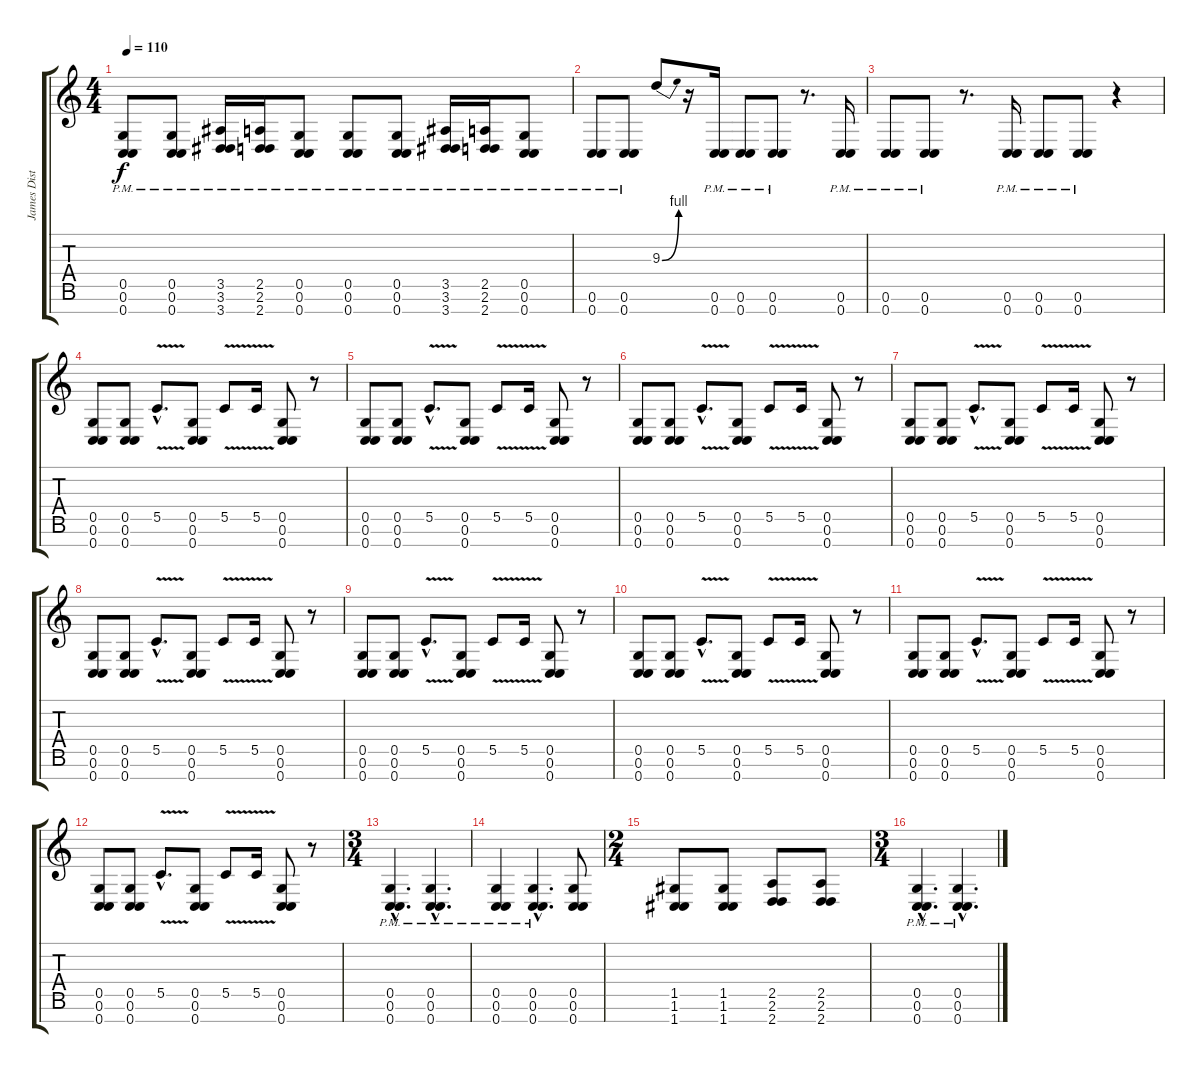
\track ("James Distortion" "James Dist") {instrument distortionguitar}
\staff {score tabs}
\tuning (D4 A3 F3 C3 G2 C2 C2) {hide}
\ts (4 4)
\tempo 110
\clef g2
\ks c
(0.5{pm} 0.6{pm} 0.7{pm}).8{dy f} (0.5{pm} 0.6{pm} 0.7{pm}).8 (3.5{pm} 3.6{pm} 3.7{pm}).16 (2.5{pm} 2.6{pm} 2.7{pm}).16 (0.5{pm} 0.6{pm} 0.7{pm}).8 (0.5{pm} 0.6{pm} 0.7{pm}).8 (0.5{pm} 0.6{pm} 0.7{pm}).8 (3.5{pm} 3.6{pm} 3.7{pm}).16 (2.5{pm} 2.6{pm} 2.7{pm}).16 (0.5{pm} 0.6{pm} 0.7{pm}).8 |
(0.6{pm} 0.7{pm}).8 (0.6{pm} 0.7{pm}).8 9.3{be (bend 0 0 60 4)}.8 r.16 (0.6{pm} 0.7{pm}).16 (0.6{pm} 0.7{pm}).8 (0.6{pm} 0.7{pm}).8 r.8{d} (0.6{pm} 0.7{pm}).16 |
(0.6{pm} 0.7{pm}).8 (0.6{pm} 0.7{pm}).8 r.8{d} (0.6{pm} 0.7{pm}).16 (0.6{pm} 0.7{pm}).8 (0.6{pm} 0.7{pm}).8 r.4 |
(0.5 0.6 0.7).8 (0.5 0.6 0.7).8 5.5{v hac}.8{d} (0.5 0.6 0.7).8 5.5{v}.8 5.5{v}.16 (0.5 0.6 0.7).8 r.8 |
(0.5 0.6 0.7).8 (0.5 0.6 0.7).8 5.5{v hac}.8{d} (0.5 0.6 0.7).8 5.5{v}.8 5.5{v}.16 (0.5 0.6 0.7).8 r.8 |
(0.5 0.6 0.7).8 (0.5 0.6 0.7).8 5.5{v hac}.8{d} (0.5 0.6 0.7).8 5.5{v}.8 5.5{v}.16 (0.5 0.6 0.7).8 r.8 |
(0.5 0.6 0.7).8 (0.5 0.6 0.7).8 5.5{v hac}.8{d} (0.5 0.6 0.7).8 5.5{v}.8 5.5{v}.16 (0.5 0.6 0.7).8 r.8 |
(0.5 0.6 0.7).8 (0.5 0.6 0.7).8 5.5{v hac}.8{d} (0.5 0.6 0.7).8 5.5{v}.8 5.5{v}.16 (0.5 0.6 0.7).8 r.8 |
(0.5 0.6 0.7).8 (0.5 0.6 0.7).8 5.5{v hac}.8{d} (0.5 0.6 0.7).8 5.5{v}.8 5.5{v}.16 (0.5 0.6 0.7).8 r.8 |
(0.5 0.6 0.7).8 (0.5 0.6 0.7).8 5.5{v hac}.8{d} (0.5 0.6 0.7).8 5.5{v}.8 5.5{v}.16 (0.5 0.6 0.7).8 r.8 |
(0.5 0.6 0.7).8 (0.5 0.6 0.7).8 5.5{v hac}.8{d} (0.5 0.6 0.7).8 5.5{v}.8 5.5{v}.16 (0.5 0.6 0.7).8 r.8 |
(0.5 0.6 0.7).8 (0.5 0.6 0.7).8 5.5{v hac}.8{d} (0.5 0.6 0.7).8 5.5{v}.8 5.5{v}.16 (0.5 0.6 0.7).8 r.8 |
\ts (3 4)
(0.5{hac pm} 0.6{hac pm} 0.7{hac pm}).4{d} (0.5{hac pm} 0.6{hac pm} 0.7{hac pm}).4{d} |
(0.5{pm} 0.6{pm} 0.7{pm}).4 (0.5{hac pm} 0.6{hac pm} 0.7{hac pm}).4{d} (0.5 0.6 0.7).8 |
\ts (2 4)
(1.5 1.6 1.7).8 (1.5 1.6 1.7).8 (2.5 2.6 2.7).8 (2.5 2.6 2.7).8 |
\ts (3 4)
(0.5{hac pm} 0.6{hac pm} 0.7{hac pm}).4{d} (0.5{hac pm} 0.6{hac pm} 0.7{hac pm}).4{d}
